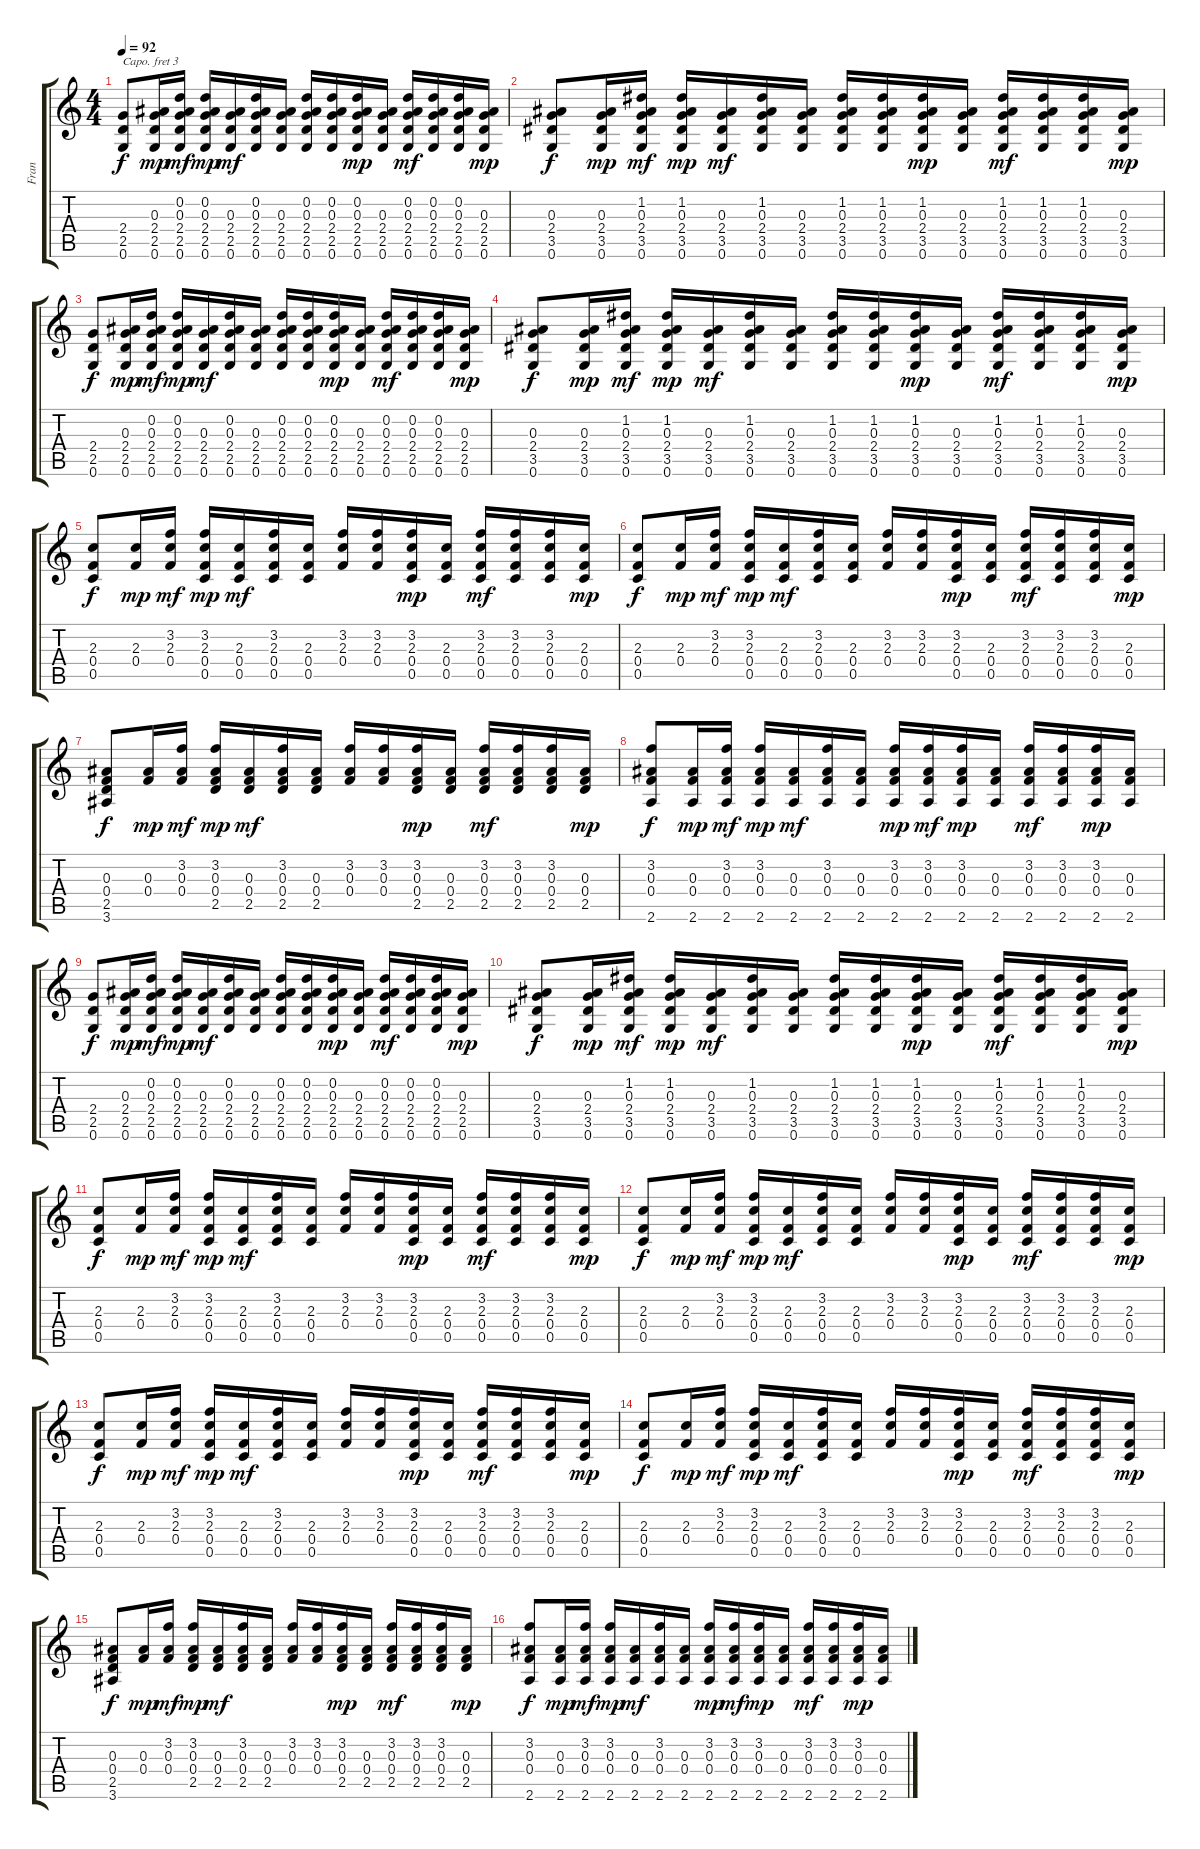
\track ("Fran" "Fran") {instrument acousticguitarsteel}
\staff {score tabs}
\capo 3
\tuning (E4 B3 G3 D3 A2 E2) {hide}
\ts (4 4)
\tempo 92
\clef g2
\ks c
(2.4 2.5 0.6).8{dy f} (0.3 2.4 2.5 0.6).16{dy mp} (0.2 0.3 2.4 2.5 0.6).16{dy mf} (0.2 0.3 2.4 2.5 0.6).16{dy mp} (0.3 2.4 2.5 0.6).16{dy mf} (0.2 0.3 2.4 2.5 0.6).16 (0.3 2.4 2.5 0.6).16 (0.2 0.3 2.4 2.5 0.6).16 (0.2 0.3 2.4 2.5 0.6).16 (0.2 0.3 2.4 2.5 0.6).16{dy mp} (0.3 2.4 2.5 0.6).16 (0.2 0.3 2.4 2.5 0.6).16{dy mf} (0.2 0.3 2.4 2.5 0.6).16 (0.2 0.3 2.4 2.5 0.6).16 (0.3 2.4 2.5 0.6).16{dy mp} |
(0.3 2.4 3.5 0.6).8{dy f} (0.3 2.4 3.5 0.6).16{dy mp} (1.2 0.3 2.4 3.5 0.6).16{dy mf} (1.2 0.3 2.4 3.5 0.6).16{dy mp} (0.3 2.4 3.5 0.6).16{dy mf} (1.2 0.3 2.4 3.5 0.6).16 (0.3 2.4 3.5 0.6).16 (1.2 0.3 2.4 3.5 0.6).16 (1.2 0.3 2.4 3.5 0.6).16 (1.2 0.3 2.4 3.5 0.6).16{dy mp} (0.3 2.4 3.5 0.6).16 (1.2 0.3 2.4 3.5 0.6).16{dy mf} (1.2 0.3 2.4 3.5 0.6).16 (1.2 0.3 2.4 3.5 0.6).16 (0.3 2.4 3.5 0.6).16{dy mp} |
(2.4 2.5 0.6).8{dy f} (0.3 2.4 2.5 0.6).16{dy mp} (0.2 0.3 2.4 2.5 0.6).16{dy mf} (0.2 0.3 2.4 2.5 0.6).16{dy mp} (0.3 2.4 2.5 0.6).16{dy mf} (0.2 0.3 2.4 2.5 0.6).16 (0.3 2.4 2.5 0.6).16 (0.2 0.3 2.4 2.5 0.6).16 (0.2 0.3 2.4 2.5 0.6).16 (0.2 0.3 2.4 2.5 0.6).16{dy mp} (0.3 2.4 2.5 0.6).16 (0.2 0.3 2.4 2.5 0.6).16{dy mf} (0.2 0.3 2.4 2.5 0.6).16 (0.2 0.3 2.4 2.5 0.6).16 (0.3 2.4 2.5 0.6).16{dy mp} |
(0.3 2.4 3.5 0.6).8{dy f volume 11 instrument acousticguitarsteel} (0.3 2.4 3.5 0.6).16{dy mp} (1.2 0.3 2.4 3.5 0.6).16{dy mf} (1.2 0.3 2.4 3.5 0.6).16{dy mp} (0.3 2.4 3.5 0.6).16{dy mf} (1.2 0.3 2.4 3.5 0.6).16 (0.3 2.4 3.5 0.6).16 (1.2 0.3 2.4 3.5 0.6).16 (1.2 0.3 2.4 3.5 0.6).16 (1.2 0.3 2.4 3.5 0.6).16{dy mp} (0.3 2.4 3.5 0.6).16 (1.2 0.3 2.4 3.5 0.6).16{dy mf} (1.2 0.3 2.4 3.5 0.6).16 (1.2 0.3 2.4 3.5 0.6).16 (0.3 2.4 3.5 0.6).16{dy mp} |
(2.3 0.4 0.5).8{dy f} (2.3 0.4).16{dy mp} (3.2 2.3 0.4).16{dy mf} (3.2 2.3 0.4 0.5).16{dy mp} (2.3 0.4 0.5).16{dy mf} (3.2 2.3 0.4 0.5).16 (2.3 0.4 0.5).16 (3.2 2.3 0.4).16 (3.2 2.3 0.4).16 (3.2 2.3 0.4 0.5).16{dy mp} (2.3 0.4 0.5).16 (3.2 2.3 0.4 0.5).16{dy mf} (3.2 2.3 0.4 0.5).16 (3.2 2.3 0.4 0.5).16 (2.3 0.4 0.5).16{dy mp} |
(2.3 0.4 0.5).8{dy f} (2.3 0.4).16{dy mp} (3.2 2.3 0.4).16{dy mf} (3.2 2.3 0.4 0.5).16{dy mp} (2.3 0.4 0.5).16{dy mf} (3.2 2.3 0.4 0.5).16 (2.3 0.4 0.5).16 (3.2 2.3 0.4).16 (3.2 2.3 0.4).16 (3.2 2.3 0.4 0.5).16{dy mp} (2.3 0.4 0.5).16 (3.2 2.3 0.4 0.5).16{dy mf} (3.2 2.3 0.4 0.5).16 (3.2 2.3 0.4 0.5).16 (2.3 0.4 0.5).16{dy mp} |
(0.3 0.4 2.5 3.6).8{dy f} (0.3 0.4).16{dy mp} (3.2 0.3 0.4).16{dy mf} (3.2 0.3 0.4 2.5).16{dy mp} (0.3 0.4 2.5).16{dy mf} (3.2 0.3 0.4 2.5).16 (0.3 0.4 2.5).16 (3.2 0.3 0.4).16 (3.2 0.3 0.4).16 (3.2 0.3 0.4 2.5).16{dy mp} (0.3 0.4 2.5).16 (3.2 0.3 0.4 2.5).16{dy mf} (3.2 0.3 0.4 2.5).16 (3.2 0.3 0.4 2.5).16 (0.3 0.4 2.5).16{dy mp} |
(3.2 0.3 0.4 2.6).8{dy f} (0.3 0.4 2.6).16{dy mp} (3.2 0.3 0.4 2.6).16{dy mf} (3.2 0.3 0.4 2.6).16{dy mp} (0.3 0.4 2.6).16{dy mf} (3.2 0.3 0.4 2.6).16 (0.3 0.4 2.6).16 (3.2 0.3 0.4 2.6).16{dy mp} (3.2 0.3 0.4 2.6).16{dy mf} (3.2 0.3 0.4 2.6).16{dy mp} (0.3 0.4 2.6).16 (3.2 0.3 0.4 2.6).16{dy mf} (3.2 0.3 0.4 2.6).16 (3.2 0.3 0.4 2.6).16{dy mp} (0.3 0.4 2.6).16 |
(2.4 2.5 0.6).8{dy f} (0.3 2.4 2.5 0.6).16{dy mp} (0.2 0.3 2.4 2.5 0.6).16{dy mf} (0.2 0.3 2.4 2.5 0.6).16{dy mp} (0.3 2.4 2.5 0.6).16{dy mf} (0.2 0.3 2.4 2.5 0.6).16 (0.3 2.4 2.5 0.6).16 (0.2 0.3 2.4 2.5 0.6).16 (0.2 0.3 2.4 2.5 0.6).16 (0.2 0.3 2.4 2.5 0.6).16{dy mp} (0.3 2.4 2.5 0.6).16 (0.2 0.3 2.4 2.5 0.6).16{dy mf} (0.2 0.3 2.4 2.5 0.6).16 (0.2 0.3 2.4 2.5 0.6).16 (0.3 2.4 2.5 0.6).16{dy mp} |
(0.3 2.4 3.5 0.6).8{dy f} (0.3 2.4 3.5 0.6).16{dy mp} (1.2 0.3 2.4 3.5 0.6).16{dy mf} (1.2 0.3 2.4 3.5 0.6).16{dy mp} (0.3 2.4 3.5 0.6).16{dy mf} (1.2 0.3 2.4 3.5 0.6).16 (0.3 2.4 3.5 0.6).16 (1.2 0.3 2.4 3.5 0.6).16 (1.2 0.3 2.4 3.5 0.6).16 (1.2 0.3 2.4 3.5 0.6).16{dy mp} (0.3 2.4 3.5 0.6).16 (1.2 0.3 2.4 3.5 0.6).16{dy mf} (1.2 0.3 2.4 3.5 0.6).16 (1.2 0.3 2.4 3.5 0.6).16 (0.3 2.4 3.5 0.6).16{dy mp} |
(2.3 0.4 0.5).8{dy f} (2.3 0.4).16{dy mp} (3.2 2.3 0.4).16{dy mf} (3.2 2.3 0.4 0.5).16{dy mp} (2.3 0.4 0.5).16{dy mf} (3.2 2.3 0.4 0.5).16 (2.3 0.4 0.5).16 (3.2 2.3 0.4).16 (3.2 2.3 0.4).16 (3.2 2.3 0.4 0.5).16{dy mp} (2.3 0.4 0.5).16 (3.2 2.3 0.4 0.5).16{dy mf} (3.2 2.3 0.4 0.5).16 (3.2 2.3 0.4 0.5).16 (2.3 0.4 0.5).16{dy mp} |
(2.3 0.4 0.5).8{dy f} (2.3 0.4).16{dy mp} (3.2 2.3 0.4).16{dy mf} (3.2 2.3 0.4 0.5).16{dy mp} (2.3 0.4 0.5).16{dy mf} (3.2 2.3 0.4 0.5).16 (2.3 0.4 0.5).16 (3.2 2.3 0.4).16 (3.2 2.3 0.4).16 (3.2 2.3 0.4 0.5).16{dy mp} (2.3 0.4 0.5).16 (3.2 2.3 0.4 0.5).16{dy mf} (3.2 2.3 0.4 0.5).16 (3.2 2.3 0.4 0.5).16 (2.3 0.4 0.5).16{dy mp} |
(2.3 0.4 0.5).8{dy f} (2.3 0.4).16{dy mp} (3.2 2.3 0.4).16{dy mf} (3.2 2.3 0.4 0.5).16{dy mp} (2.3 0.4 0.5).16{dy mf} (3.2 2.3 0.4 0.5).16 (2.3 0.4 0.5).16 (3.2 2.3 0.4).16 (3.2 2.3 0.4).16 (3.2 2.3 0.4 0.5).16{dy mp} (2.3 0.4 0.5).16 (3.2 2.3 0.4 0.5).16{dy mf} (3.2 2.3 0.4 0.5).16 (3.2 2.3 0.4 0.5).16 (2.3 0.4 0.5).16{dy mp} |
(2.3 0.4 0.5).8{dy f} (2.3 0.4).16{dy mp} (3.2 2.3 0.4).16{dy mf} (3.2 2.3 0.4 0.5).16{dy mp} (2.3 0.4 0.5).16{dy mf} (3.2 2.3 0.4 0.5).16 (2.3 0.4 0.5).16 (3.2 2.3 0.4).16 (3.2 2.3 0.4).16 (3.2 2.3 0.4 0.5).16{dy mp} (2.3 0.4 0.5).16 (3.2 2.3 0.4 0.5).16{dy mf} (3.2 2.3 0.4 0.5).16 (3.2 2.3 0.4 0.5).16 (2.3 0.4 0.5).16{dy mp} |
(0.3 0.4 2.5 3.6).8{dy f} (0.3 0.4).16{dy mp} (3.2 0.3 0.4).16{dy mf} (3.2 0.3 0.4 2.5).16{dy mp} (0.3 0.4 2.5).16{dy mf} (3.2 0.3 0.4 2.5).16 (0.3 0.4 2.5).16 (3.2 0.3 0.4).16 (3.2 0.3 0.4).16 (3.2 0.3 0.4 2.5).16{dy mp} (0.3 0.4 2.5).16 (3.2 0.3 0.4 2.5).16{dy mf} (3.2 0.3 0.4 2.5).16 (3.2 0.3 0.4 2.5).16 (0.3 0.4 2.5).16{dy mp} |
(3.2 0.3 0.4 2.6).8{dy f} (0.3 0.4 2.6).16{dy mp} (3.2 0.3 0.4 2.6).16{dy mf} (3.2 0.3 0.4 2.6).16{dy mp} (0.3 0.4 2.6).16{dy mf} (3.2 0.3 0.4 2.6).16 (0.3 0.4 2.6).16 (3.2 0.3 0.4 2.6).16{dy mp} (3.2 0.3 0.4 2.6).16{dy mf} (3.2 0.3 0.4 2.6).16{dy mp} (0.3 0.4 2.6).16 (3.2 0.3 0.4 2.6).16{dy mf} (3.2 0.3 0.4 2.6).16 (3.2 0.3 0.4 2.6).16{dy mp} (0.3 0.4 2.6).16
